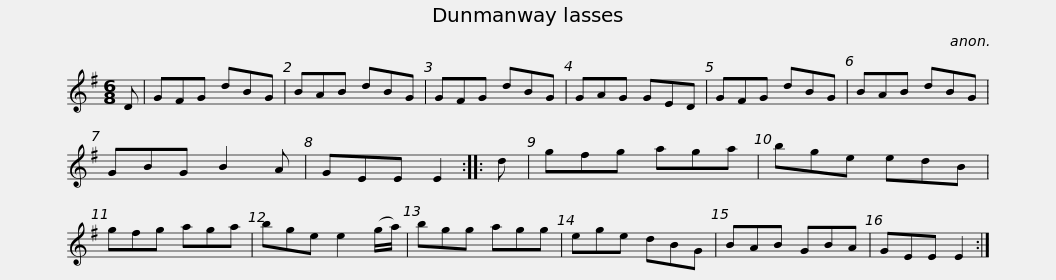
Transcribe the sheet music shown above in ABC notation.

X:1
L:1/8
M:6/8
I:linebreak $
K:Emin
V:1 treble
V:1
 D | GFG dBG | BAB dBG | GFG dBG | GAG GED | %5
 GFG dBG | BAB dBG | GBG B2 A |$ GEE E2 :: d | %10
 gfg aga | bge edB | gfg aga | bge e2 (g/a/) | bgg agg | %15
 ege dBG |$ BAB GBA | GEE E2 :| %18
